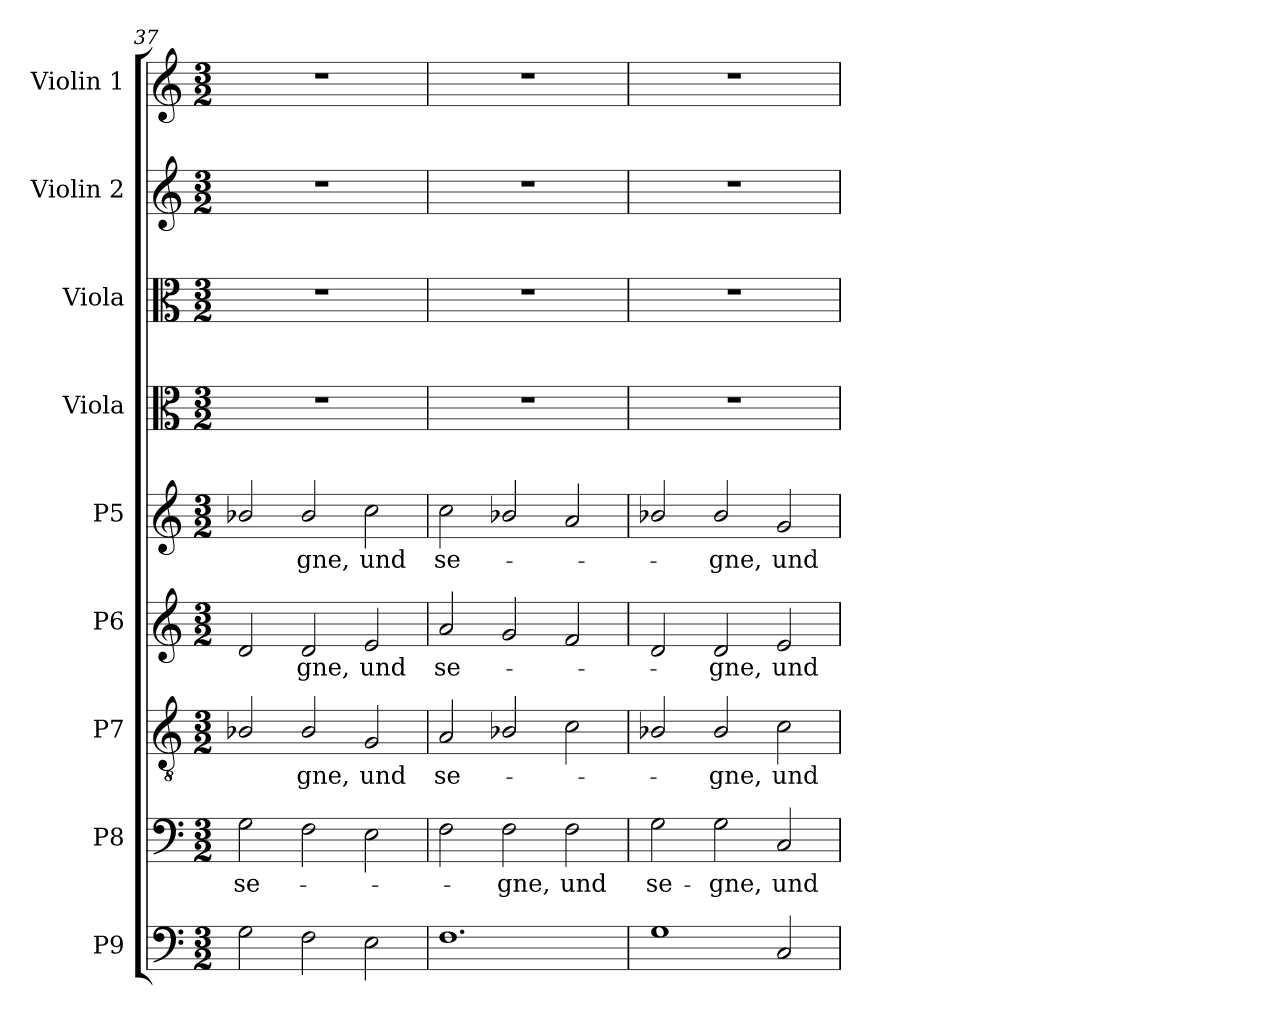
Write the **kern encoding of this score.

**kern	**kern	**text	**kern	**text	**kern	**text	**kern	**text	**kern	**kern	**kern	**kern
*part9	*part8	*part8	*part7	*part7	*part6	*part6	*part5	*part5	*part4	*part3	*part2	*part1
*staff9	*staff8	*staff8	*staff7	*staff7	*staff6	*staff6	*staff5	*staff5	*staff4	*staff3	*staff2	*staff1
*I"P9	*I"P8	*	*I"P7	*	*I"P6	*	*I"P5	*	*I"Viola	*I"Viola	*I"Violin 2	*I"Violin 1
*	*	*	*	*	*	*	*	*	*I'Vla.	*I'Vla.	*I'Vln. 2	*I'Vln. 1
*clefF4	*clefF4	*	*clefGv2	*	*clefG2	*	*clefG2	*	*clefC3	*clefC3	*clefG2	*clefG2
*	*	*	*ITrd7c12	*	*	*	*	*	*	*	*	*
*k[]	*k[]	*	*k[]	*	*k[]	*	*k[]	*	*k[]	*k[]	*k[]	*k[]
*C:	*C:	*	*C:	*	*C:	*	*C:	*	*C:	*C:	*C:	*C:
*M3/2	*M3/2	*	*M3/2	*	*M3/2	*	*M3/2	*	*M3/2	*M3/2	*M3/2	*M3/2
=37	=37	=37	=37	=37	=37	=37	=37	=37	=37	=37	=37	=37
!	!	!LO:LY:b:color=#000000	!	!	!	!	!	!	!LO:N:vis=1	!LO:N:vis=1	!LO:N:vis=1	!LO:N:vis=1
2Gi\	2Gi\	se-	2BB-Xi/	.	2di/	.	2b-Xi/	.	1.r	1.r	1.r	1.r
!	!	!	!	!LO:LY:b:color=#000000	!	!	!	!	!	!	!	!
!	!	!	!	!	!	!LO:LY:b:color=#000000	!	!	!	!	!	!
!	!	!	!	!	!	!	!	!LO:LY:b:color=#000000	!	!	!	!
2Fi\	2Fi\	.	2BB-i/	-gne,	2di/	-gne,	2b-i/	-gne,	.	.	.	.
!	!	!	!	!LO:LY:b:color=#000000	!	!	!	!	!	!	!	!
!	!	!	!	!	!	!LO:LY:b:color=#000000	!	!	!	!	!	!
!	!	!	!	!	!	!	!	!LO:LY:b:color=#000000	!	!	!	!
2Ei\	2Ei\	.	2GGi/	und	2ei/	und	2cci\	und	.	.	.	.
=38	=38	=38	=38	=38	=38	=38	=38	=38	=38	=38	=38	=38
!	!	!	!	!LO:LY:b:color=#000000	!	!	!	!	!	!	!	!
!	!	!	!	!	!	!LO:LY:b:color=#000000	!	!	!	!	!	!
!	!	!	!	!	!	!	!	!LO:LY:b:color=#000000	!LO:N:vis=1	!LO:N:vis=1	!LO:N:vis=1	!LO:N:vis=1
1.Fi	2Fi\	.	2AAi/	se-	2ai/	se-	2cci\	se-	1.r	1.r	1.r	1.r
!	!	!LO:LY:b:color=#000000	!	!	!	!	!	!	!	!	!	!
.	2Fi\	-gne,	2BB-Xi/	.	2gi/	.	2b-Xi/	.	.	.	.	.
!	!	!LO:LY:b:color=#000000	!	!	!	!	!	!	!	!	!	!
.	2Fi\	und	2Ci\	.	2fi/	.	2ai/	.	.	.	.	.
!!LO:LB:g=z
=39	=39	=39	=39	=39	=39	=39	=39	=39	=39	=39	=39	=39
!	!	!LO:LY:b:color=#000000	!	!	!	!	!	!	!LO:N:vis=1	!LO:N:vis=1	!LO:N:vis=1	!LO:N:vis=1
1Gi	2Gi\	se-	2BB-Xi/	.	2di/	.	2b-Xi/	.	1.r	1.r	1.r	1.r
!	!	!LO:LY:b:color=#000000	!	!	!	!	!	!	!	!	!	!
!	!	!	!	!LO:LY:b:color=#000000	!	!	!	!	!	!	!	!
!	!	!	!	!	!	!LO:LY:b:color=#000000	!	!	!	!	!	!
!	!	!	!	!	!	!	!	!LO:LY:b:color=#000000	!	!	!	!
.	2Gi\	-gne,	2BB-i/	-gne,	2di/	-gne,	2b-i/	-gne,	.	.	.	.
!	!	!LO:LY:b:color=#000000	!	!	!	!	!	!	!	!	!	!
!	!	!	!	!LO:LY:b:color=#000000	!	!	!	!	!	!	!	!
!	!	!	!	!	!	!LO:LY:b:color=#000000	!	!	!	!	!	!
!	!	!	!	!	!	!	!	!LO:LY:b:color=#000000	!	!	!	!
2Ci/	2Ci/	und	2Ci\	und	2ei/	und	2gi/	und	.	.	.	.
=	=	=	=	=	=	=	=	=	=	=	=	=
*-	*-	*-	*-	*-	*-	*-	*-	*-	*-	*-	*-	*-
